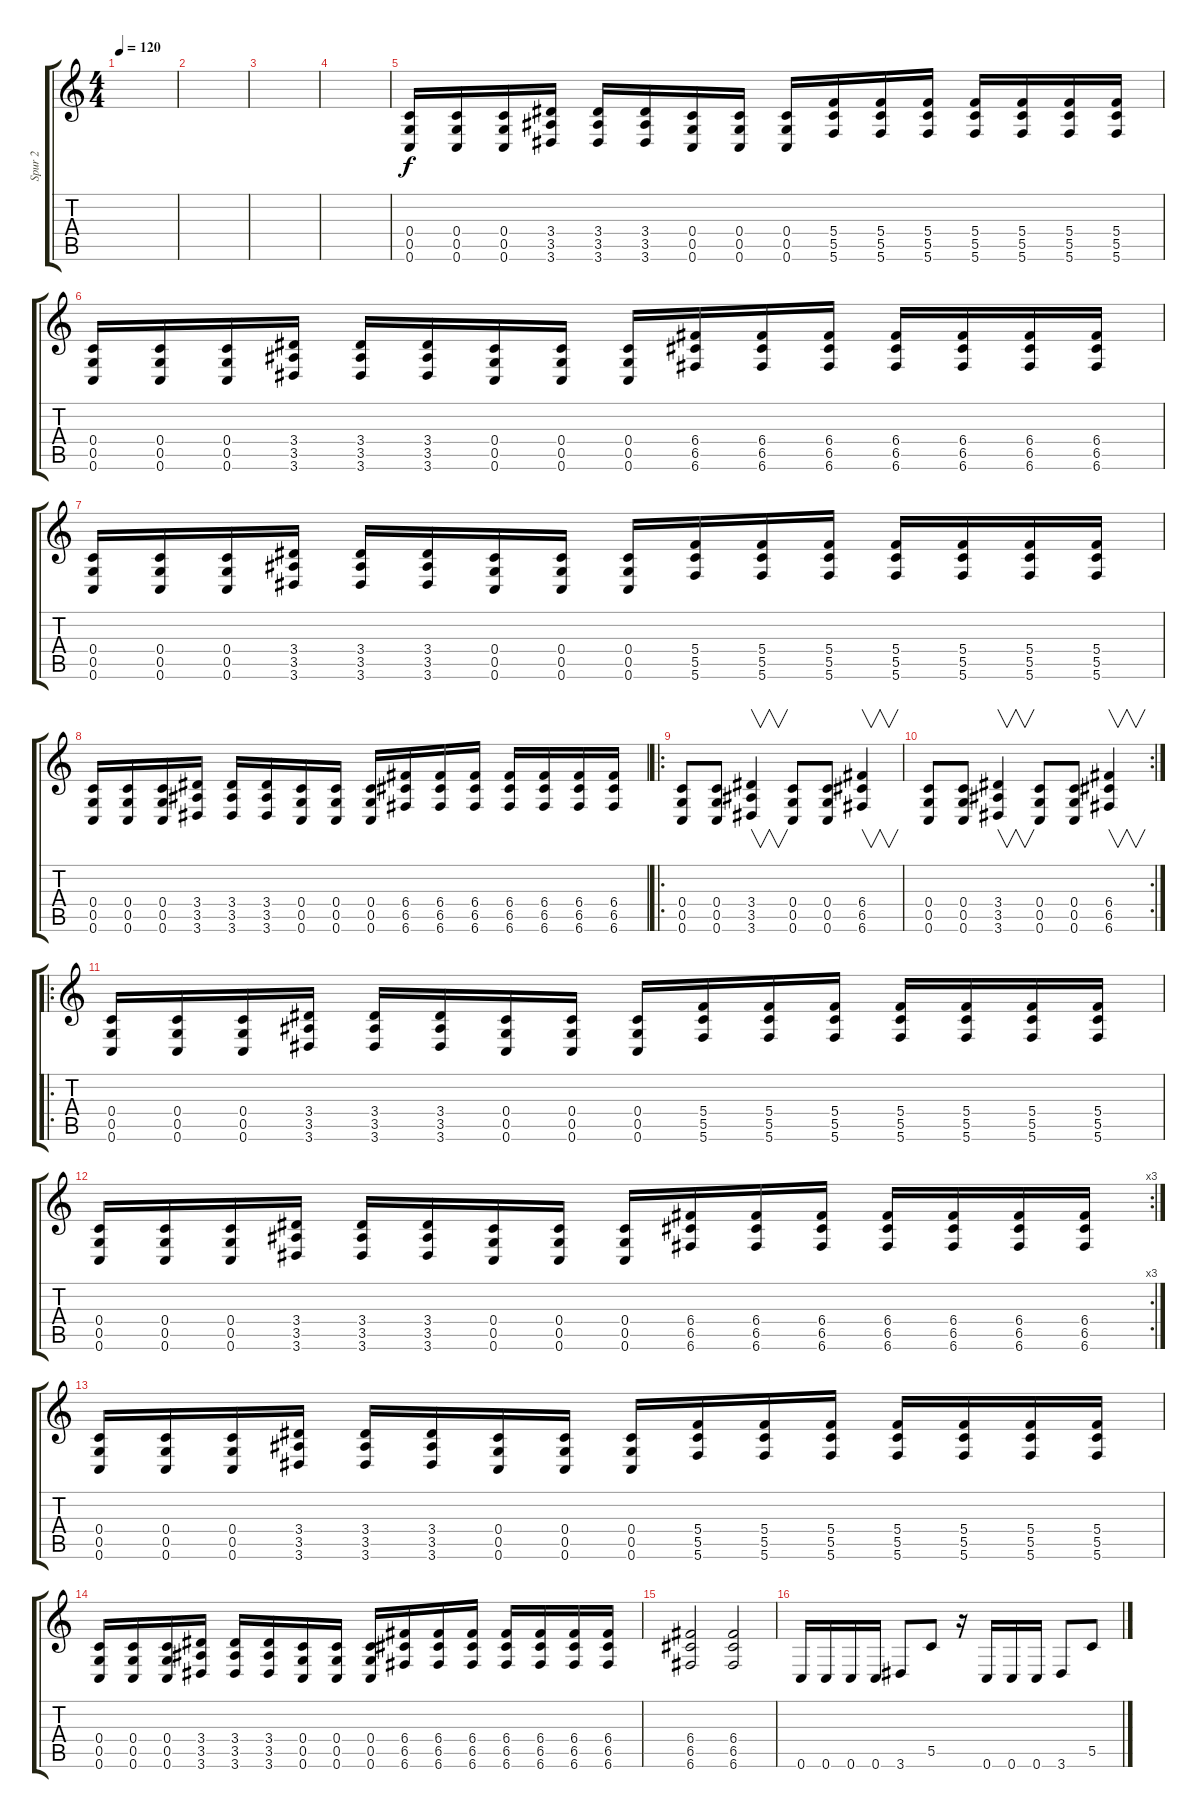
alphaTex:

\track ("Spur 2" "Spur 2") {instrument distortionguitar}
\staff {score tabs}
\tuning (D4 A3 F3 C3 G2 C2) {hide}
\ts (4 4)
\tempo 120
\clef g2
\ks c
|
|
|
|
(0.4 0.5 0.6).16 (0.4 0.5 0.6).16 (0.4 0.5 0.6).16 (3.4 3.5 3.6).16 (3.4 3.5 3.6).16 (3.4 3.5 3.6).16 (0.4 0.5 0.6).16 (0.4 0.5 0.6).16 (0.4 0.5 0.6).16 (5.4 5.5 5.6).16 (5.4 5.5 5.6).16 (5.4 5.5 5.6).16 (5.4 5.5 5.6).16 (5.4 5.5 5.6).16 (5.4 5.5 5.6).16 (5.4 5.5 5.6).16 |
(0.4 0.5 0.6).16 (0.4 0.5 0.6).16 (0.4 0.5 0.6).16 (3.4 3.5 3.6).16 (3.4 3.5 3.6).16 (3.4 3.5 3.6).16 (0.4 0.5 0.6).16 (0.4 0.5 0.6).16 (0.4 0.5 0.6).16 (6.4 6.5 6.6).16 (6.4 6.5 6.6).16 (6.4 6.5 6.6).16 (6.4 6.5 6.6).16 (6.4 6.5 6.6).16 (6.4 6.5 6.6).16 (6.4 6.5 6.6).16 |
(0.4 0.5 0.6).16 (0.4 0.5 0.6).16 (0.4 0.5 0.6).16 (3.4 3.5 3.6).16 (3.4 3.5 3.6).16 (3.4 3.5 3.6).16 (0.4 0.5 0.6).16 (0.4 0.5 0.6).16 (0.4 0.5 0.6).16 (5.4 5.5 5.6).16 (5.4 5.5 5.6).16 (5.4 5.5 5.6).16 (5.4 5.5 5.6).16 (5.4 5.5 5.6).16 (5.4 5.5 5.6).16 (5.4 5.5 5.6).16 |
(0.4 0.5 0.6).16 (0.4 0.5 0.6).16 (0.4 0.5 0.6).16 (3.4 3.5 3.6).16 (3.4 3.5 3.6).16 (3.4 3.5 3.6).16 (0.4 0.5 0.6).16 (0.4 0.5 0.6).16 (0.4 0.5 0.6).16 (6.4 6.5 6.6).16 (6.4 6.5 6.6).16 (6.4 6.5 6.6).16 (6.4 6.5 6.6).16 (6.4 6.5 6.6).16 (6.4 6.5 6.6).16 (6.4 6.5 6.6).16 |
\ro
(0.4 0.5 0.6).8 (0.4 0.5 0.6).8 (3.4 3.5 3.6).4{v} (0.4 0.5 0.6).8 (0.4 0.5 0.6).8 (6.4 6.5 6.6).4{v} |
\rc 2
(0.4 0.5 0.6).8 (0.4 0.5 0.6).8 (3.4 3.5 3.6).4{v} (0.4 0.5 0.6).8 (0.4 0.5 0.6).8 (6.4 6.5 6.6).4{v} |
\ro
(0.4 0.5 0.6).16 (0.4 0.5 0.6).16 (0.4 0.5 0.6).16 (3.4 3.5 3.6).16 (3.4 3.5 3.6).16 (3.4 3.5 3.6).16 (0.4 0.5 0.6).16 (0.4 0.5 0.6).16 (0.4 0.5 0.6).16 (5.4 5.5 5.6).16 (5.4 5.5 5.6).16 (5.4 5.5 5.6).16 (5.4 5.5 5.6).16 (5.4 5.5 5.6).16 (5.4 5.5 5.6).16 (5.4 5.5 5.6).16 |
\rc 3
(0.4 0.5 0.6).16 (0.4 0.5 0.6).16 (0.4 0.5 0.6).16 (3.4 3.5 3.6).16 (3.4 3.5 3.6).16 (3.4 3.5 3.6).16 (0.4 0.5 0.6).16 (0.4 0.5 0.6).16 (0.4 0.5 0.6).16 (6.4 6.5 6.6).16 (6.4 6.5 6.6).16 (6.4 6.5 6.6).16 (6.4 6.5 6.6).16 (6.4 6.5 6.6).16 (6.4 6.5 6.6).16 (6.4 6.5 6.6).16 |
(0.4 0.5 0.6).16 (0.4 0.5 0.6).16 (0.4 0.5 0.6).16 (3.4 3.5 3.6).16 (3.4 3.5 3.6).16 (3.4 3.5 3.6).16 (0.4 0.5 0.6).16 (0.4 0.5 0.6).16 (0.4 0.5 0.6).16 (5.4 5.5 5.6).16 (5.4 5.5 5.6).16 (5.4 5.5 5.6).16 (5.4 5.5 5.6).16 (5.4 5.5 5.6).16 (5.4 5.5 5.6).16 (5.4 5.5 5.6).16 |
(0.4 0.5 0.6).16 (0.4 0.5 0.6).16 (0.4 0.5 0.6).16 (3.4 3.5 3.6).16 (3.4 3.5 3.6).16 (3.4 3.5 3.6).16 (0.4 0.5 0.6).16 (0.4 0.5 0.6).16 (0.4 0.5 0.6).16 (6.4 6.5 6.6).16 (6.4 6.5 6.6).16 (6.4 6.5 6.6).16 (6.4 6.5 6.6).16 (6.4 6.5 6.6).16 (6.4 6.5 6.6).16 (6.4 6.5 6.6).16 |
(6.4 6.5 6.6).2 (6.4 6.5 6.6).2 |
0.6.16 0.6.16 0.6.16 0.6.16 3.6.8 5.5.8 r.16 0.6.16 0.6.16 0.6.16 3.6.8 5.5.8
